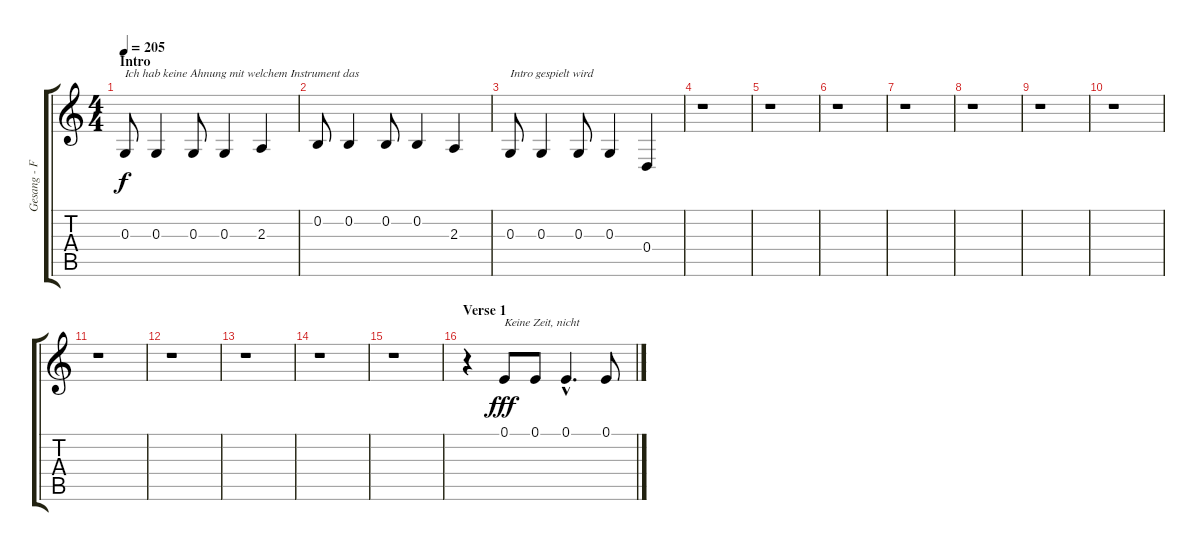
\track ("Gesang - Farin Urlaub" "Gesang - F") {instrument lead8bassandlead}
\staff {score tabs}
\tuning (E4 B3 G3 D3 A2 E2) {hide}
\ts (4 4)
\section ("" "Intro")
\tempo 205
\clef g2
\ks c
0.3.8{txt "Ich hab keine Ahnung mit welchem Instrument das" dy f instrument musicbox} 0.3.4 0.3.8 0.3.4 2.3.4 |
0.2.8 0.2.4 0.2.8 0.2.4 2.3.4 |
0.3.8{txt "Intro gespielt wird"} 0.3.4 0.3.8 0.3.4 0.4.4 |
r.1{instrument lead8bassandlead} |
r.1 |
r.1 |
r.1 |
r.1 |
r.1 |
r.1 |
r.1 |
r.1 |
r.1 |
r.1 |
r.1 |
\section ("" "Verse 1")
r.4 0.1.8{txt "Keine Zeit, nicht" dy fff} 0.1.8 0.1{hac}.4{d} 0.1.8
